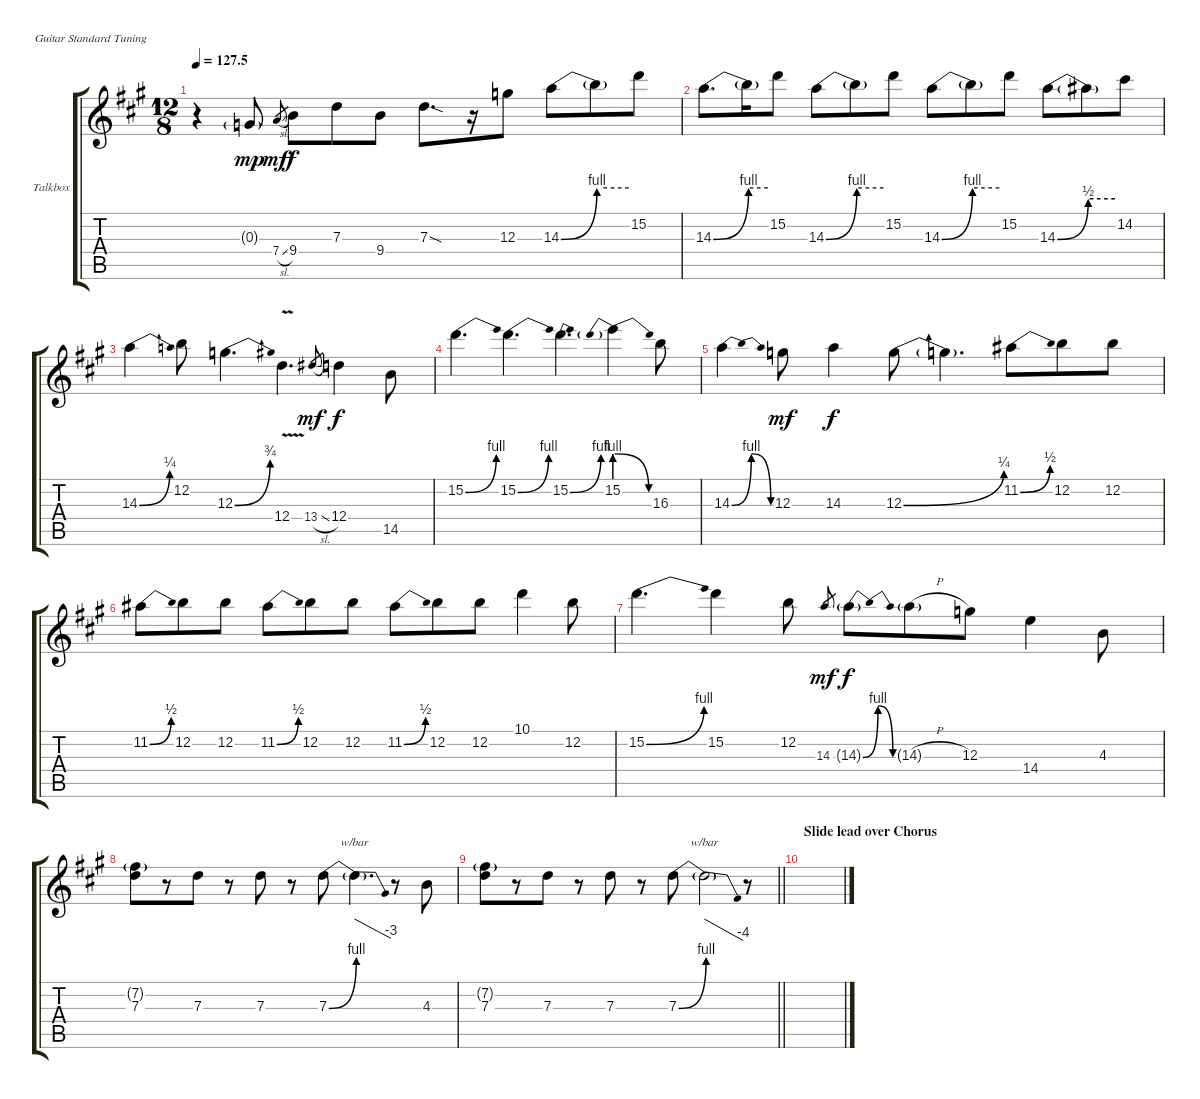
\bracketExtendMode groupsimilarinstruments
\firstSystemTrackNameOrientation horizontal
\otherSystemsTrackNameOrientation horizontal
\track ("Talkbox" "Talkbox") {instrument overdrivenguitar}
\staff {score tabs}
\tuning (E4 B3 G3 D3 A2 E2)
\ts (12 8)
\tempo
127.5
\accidentals auto
\clef g2
\ottava regular
\simile none
\scale
0.333333
\ks a
r.4{dy f} 0.3{g}.8{dy mp} 7.4{sl}.8{gr dy mf} 9.4.8{dy f} 7.3.8 9.4.8 7.3{sod}.8{d} r.16 12.3.8 14.3{be (bend 0 0 60 4)}.8 14.3{be (hold 0 4 60 4) t}.8 15.2.8 |
\scale
0.333333 14.3{be (bend 0 0 60 4)}.8{d} 14.3{be (hold 0 4 60 4) t}.16 15.2.8 14.3{be (bend 0 0 60 4)}.8 14.3{be (hold 0 4 60 4) t}.8 15.2.8 14.3{be (bend 0 0 60 4)}.8 14.3{be (hold 0 4 60 4) t}.8 15.2.8 14.3{be (bend 0 0 60 2)}.8 14.3{be (hold 0 2 60 2) t}.8 14.2.8 |
\scale
0.333333 14.3{be (bend 0 0 59.4 1)}.4 12.2.8 12.3{be (bend 0 0 57 3)}.4{d} 12.4{v}.4{d} 13.4{sl}.8{gr dy mf} 12.4.4{dy f} 14.5.8 |
\scale
0.333333 15.2{be (bend 4.2 0 19.2 4)}.4{d} 15.2{be (bend 4.2 0 19.2 4)}.4{d} 15.2{be (bend 4.2 0 19.2 4)}.4{d} 15.2{be (prebendrelease 0 4 15 0)}.4 16.3.8 |
\scale
0.333333 14.3{be (bendrelease 3 0 10.2 4 27 4 38.4 0)}.4 12.3.8{dy mf} 14.3.4{dy f} 12.3{be (bend 13.2 0 28.2 1)}.8 12.3{t}.4{d} 11.2{be (bend 0 0 14.399999999999999 2)}.8 12.2.8 12.2.8 |
\scale
0.333333 11.2{be (bend 0 0 14.399999999999999 2)}.8 12.2.8 12.2.8 11.2{be (bend 0 0 14.399999999999999 2)}.8 12.2.8 12.2.8 11.2{be (bend 0 0 14.399999999999999 2)}.8 12.2.8 12.2.8 10.1.4 12.2.8 |
\scale
0.333333 15.2{be (bend 8.4 0 33.6 4)}.4{d} 15.2.4 12.2.8 14.3.8{gr dy mf} 14.3{be (bendrelease 6 0 25.8 4 25.8 4 60 0) g}.8{dy f} 14.3{h g}.8 12.3.8 14.4.4 4.3.8 |
\scale
0.333333 (7.2{g} 7.3).8 r.8 7.3.8 r.8 7.3.8 r.8 7.3{be (bend 0 0 60 4)}.8 7.3{be (hold 0 0 60 0) t}.4{d tbe (dive default 39.6 0 60 -12)} r.8 4.3.8 |
\scale
0.333333
\barLineRight lightlight
(7.2{g} 7.3).8 r.8 7.3.8 r.8 7.3.8 r.8 7.3{be (bend 0 0 60 4)}.8 7.3{be (hold 0 0 60 0) t}.2{tbe (dive default 28.799999999999997 0 60 -16)} r.8 |
\section ("" "Slide lead over Chorus")
\scale
0.333333 |
\scale
0.333333 |
\scale
0.333333 |
\scale
0.333333 |
\scale
0.333333 |
\scale
0.333333 |
\scale
0.333333
